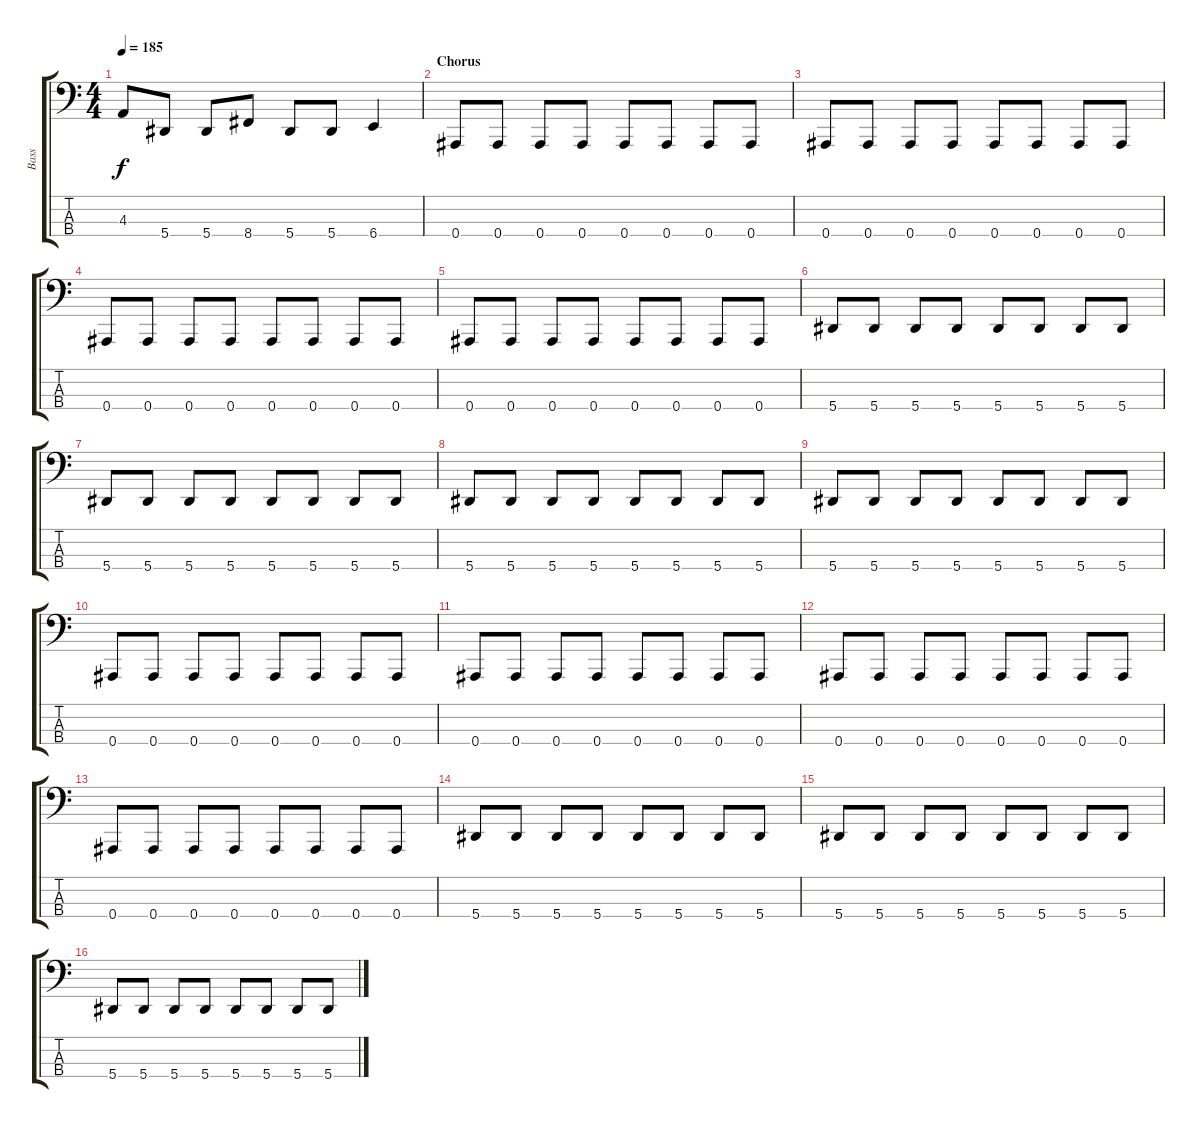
\track ("Bass" "Bass") {instrument electricbassfinger}
\staff {score tabs}
\tuning (Eb2 Bb1 F1 Bb0) {hide}
\ts (4 4)
\tempo 185
\clef f4
\ks c
4.3.8{dy f} 5.4.8 5.4.8 8.4.8 5.4.8 5.4.8 6.4.4 |
\section ("" "Chorus")
0.4.8 0.4.8 0.4.8 0.4.8 0.4.8 0.4.8 0.4.8 0.4.8 |
0.4.8 0.4.8 0.4.8 0.4.8 0.4.8 0.4.8 0.4.8 0.4.8 |
0.4.8 0.4.8 0.4.8 0.4.8 0.4.8 0.4.8 0.4.8 0.4.8 |
0.4.8 0.4.8 0.4.8 0.4.8 0.4.8 0.4.8 0.4.8 0.4.8 |
5.4.8 5.4.8 5.4.8 5.4.8 5.4.8 5.4.8 5.4.8 5.4.8 |
5.4.8 5.4.8 5.4.8 5.4.8 5.4.8 5.4.8 5.4.8 5.4.8 |
5.4.8 5.4.8 5.4.8 5.4.8 5.4.8 5.4.8 5.4.8 5.4.8 |
5.4.8 5.4.8 5.4.8 5.4.8 5.4.8 5.4.8 5.4.8 5.4.8 |
\section ("" "")
0.4.8 0.4.8 0.4.8 0.4.8 0.4.8 0.4.8 0.4.8 0.4.8 |
0.4.8 0.4.8 0.4.8 0.4.8 0.4.8 0.4.8 0.4.8 0.4.8 |
0.4.8 0.4.8 0.4.8 0.4.8 0.4.8 0.4.8 0.4.8 0.4.8 |
0.4.8 0.4.8 0.4.8 0.4.8 0.4.8 0.4.8 0.4.8 0.4.8 |
5.4.8 5.4.8 5.4.8 5.4.8 5.4.8 5.4.8 5.4.8 5.4.8 |
5.4.8 5.4.8 5.4.8 5.4.8 5.4.8 5.4.8 5.4.8 5.4.8 |
5.4.8 5.4.8 5.4.8 5.4.8 5.4.8 5.4.8 5.4.8 5.4.8
